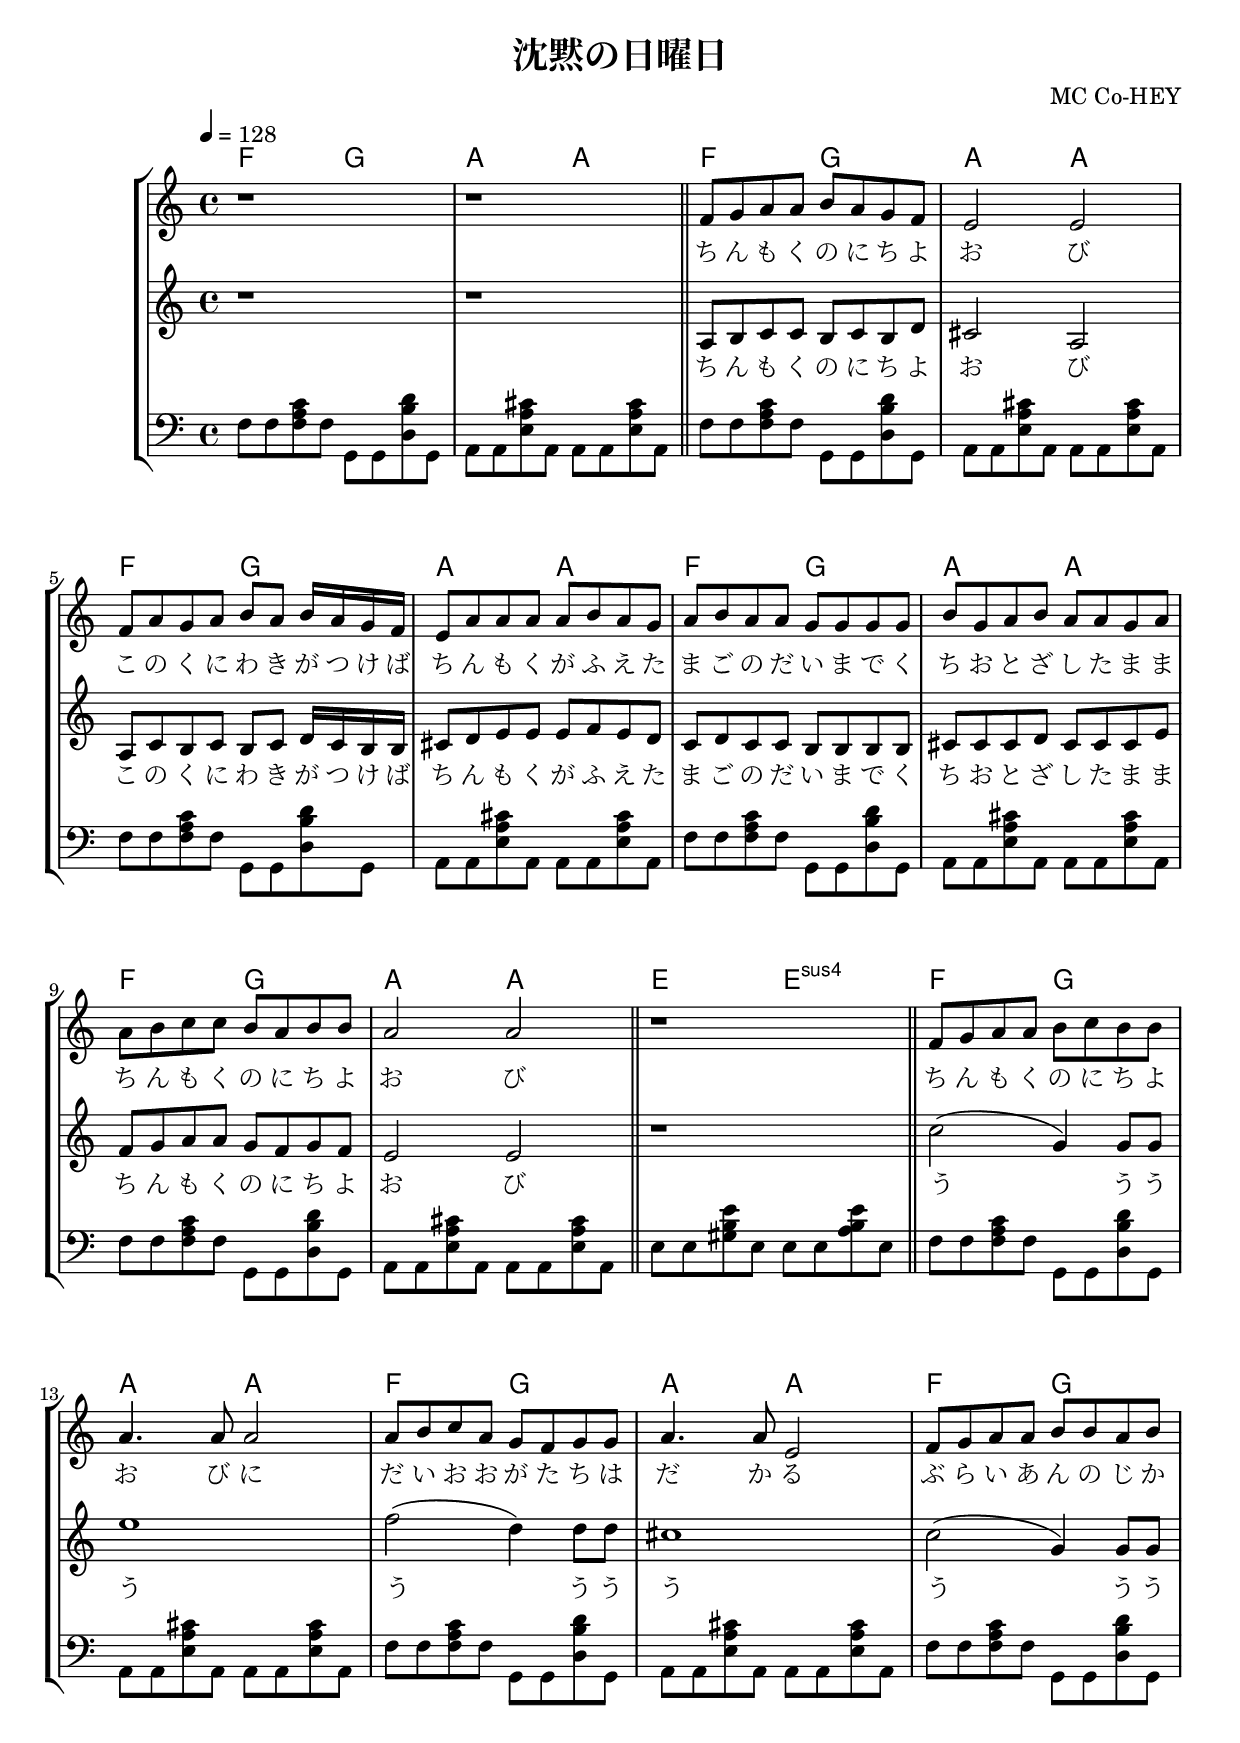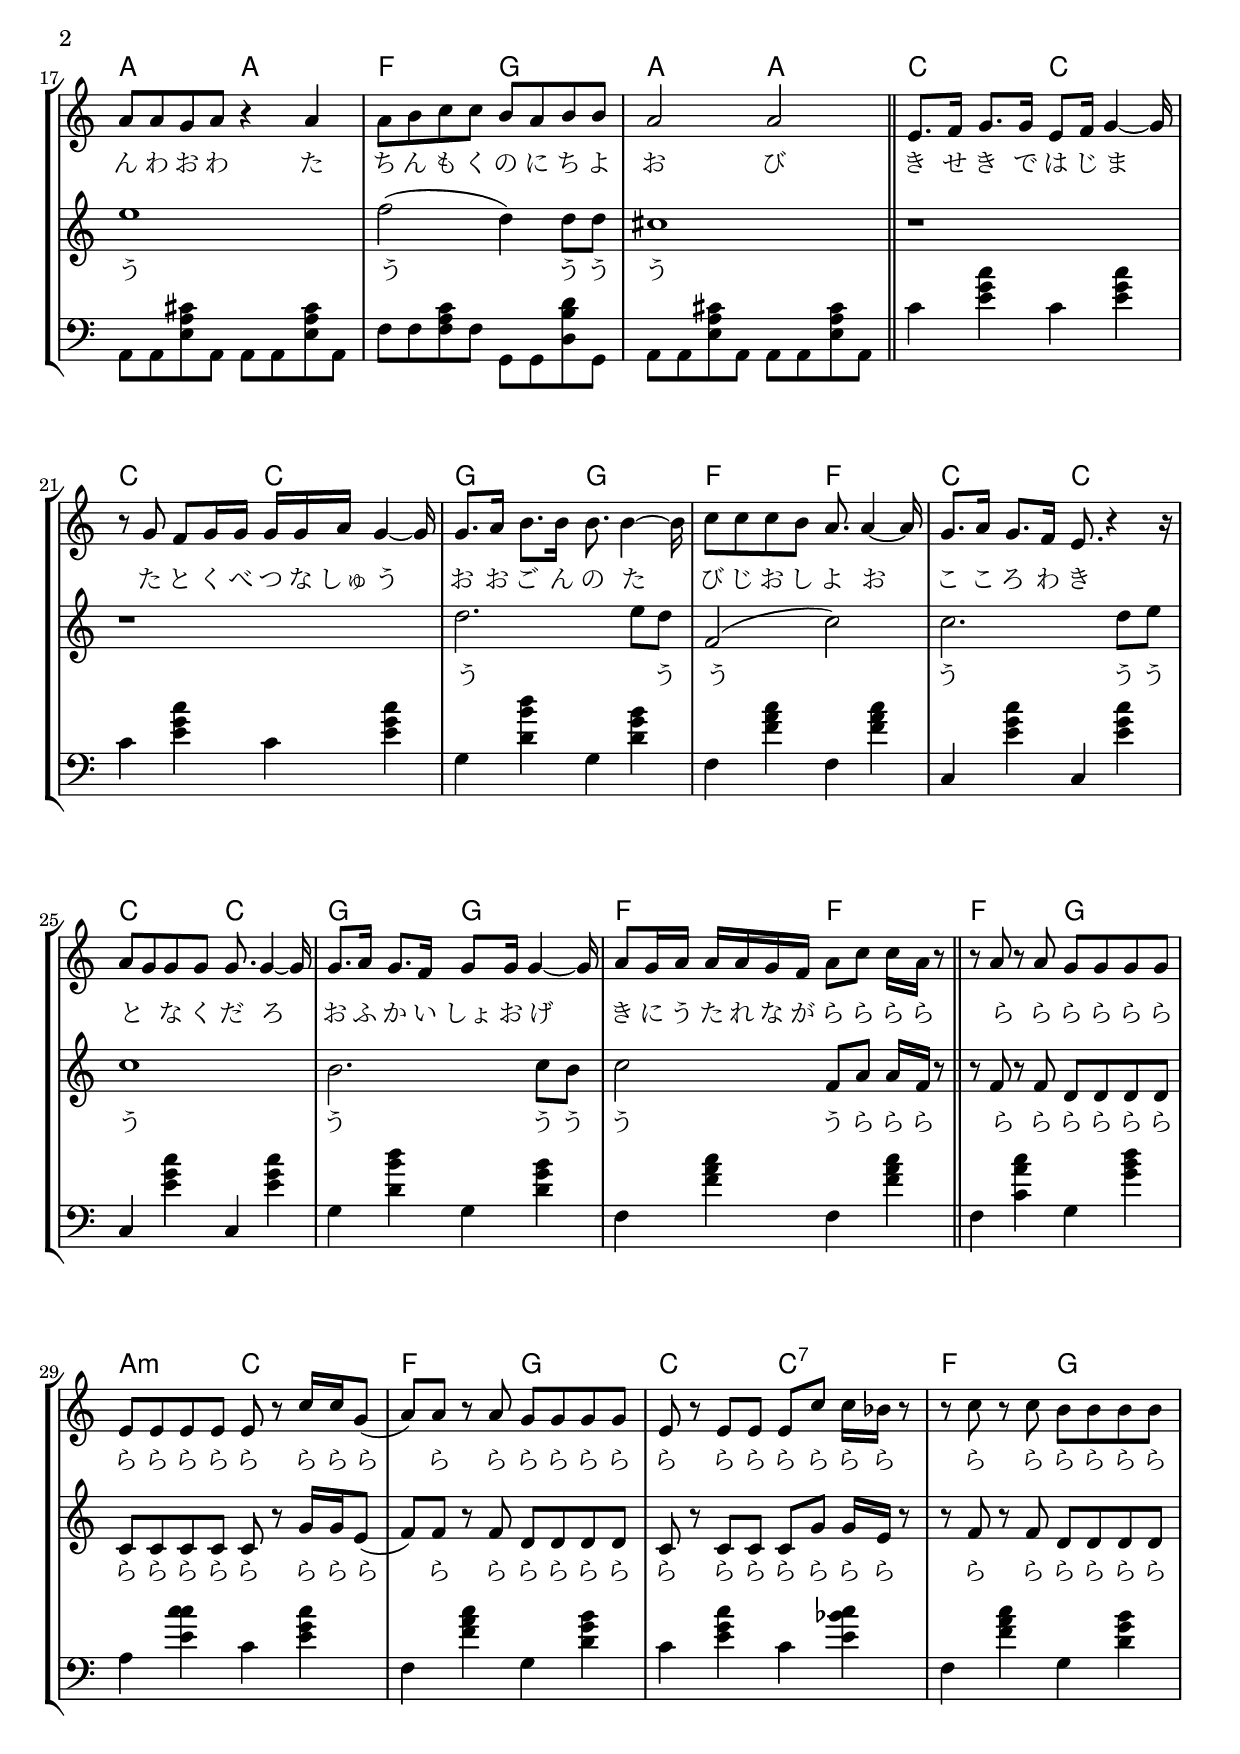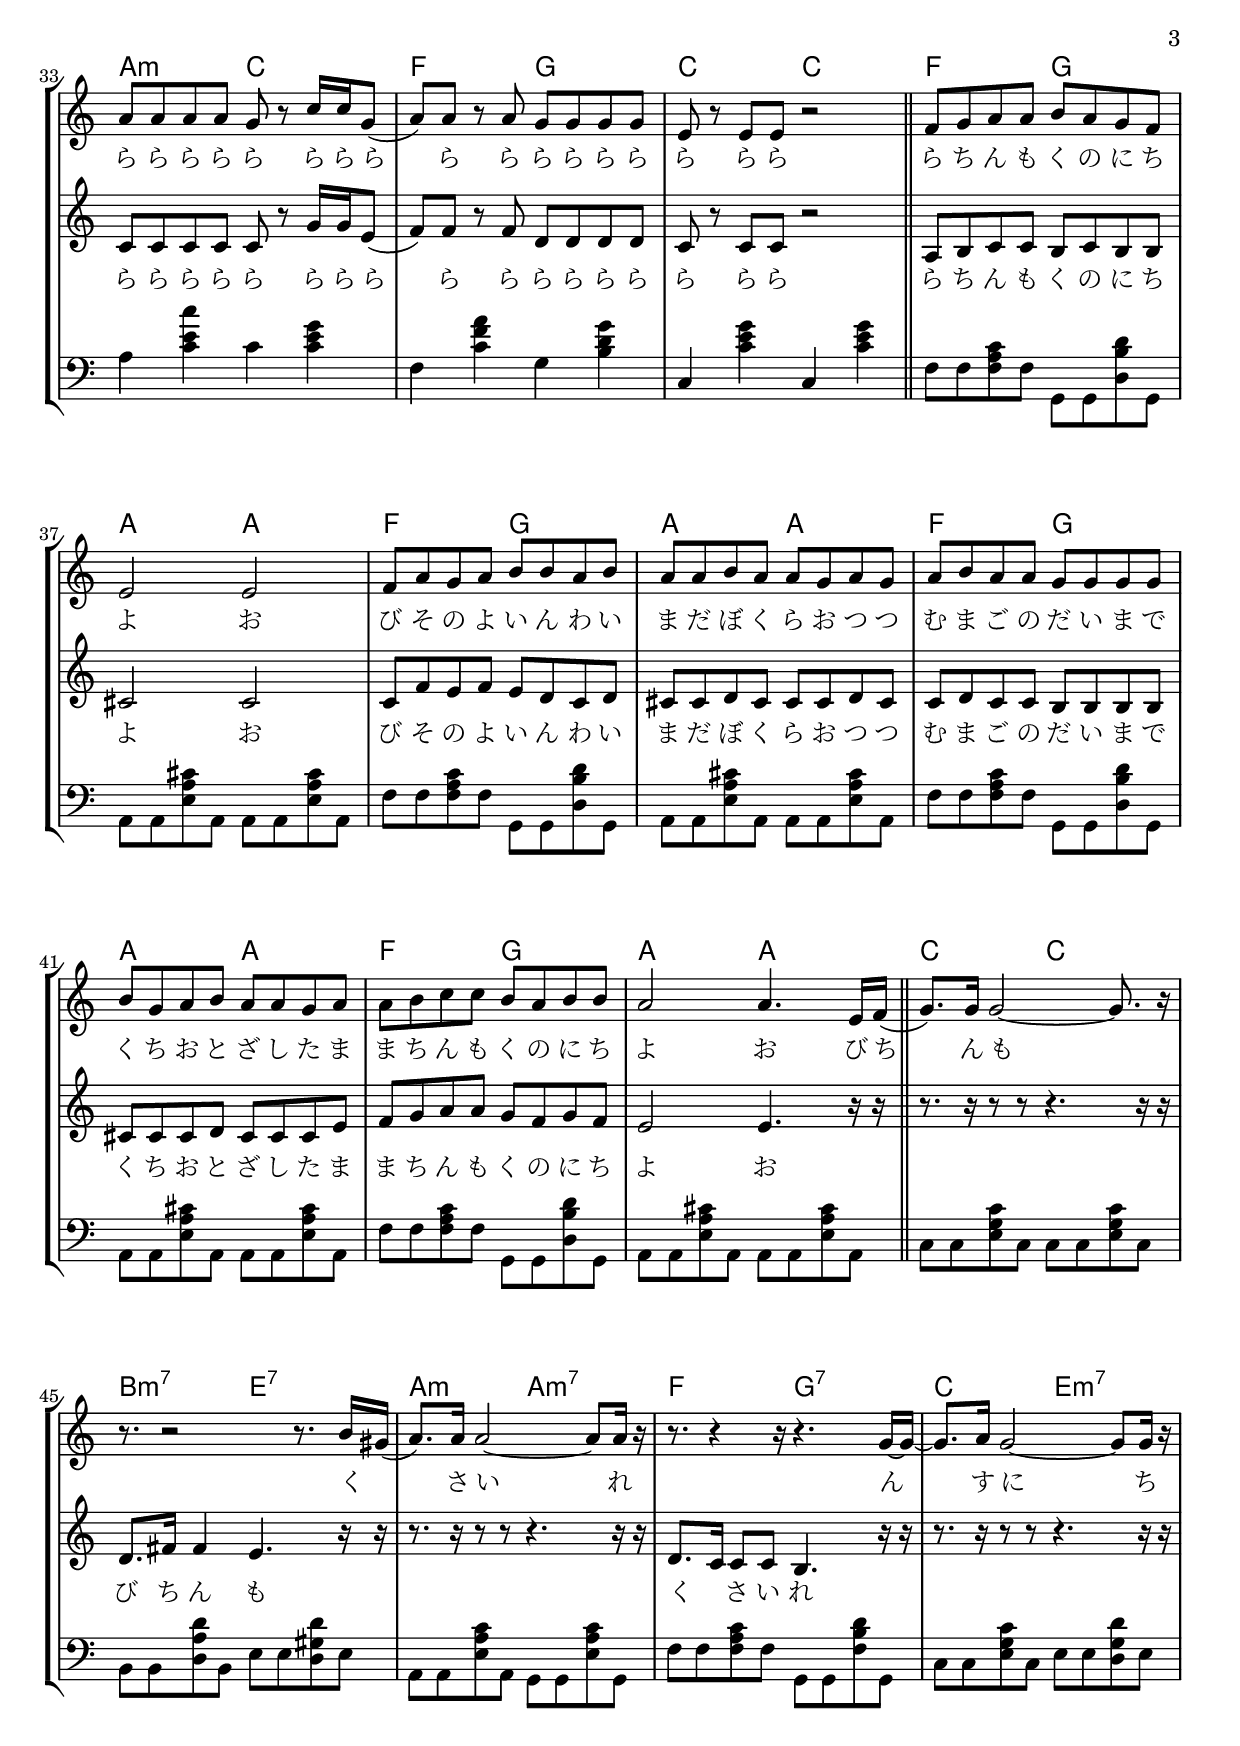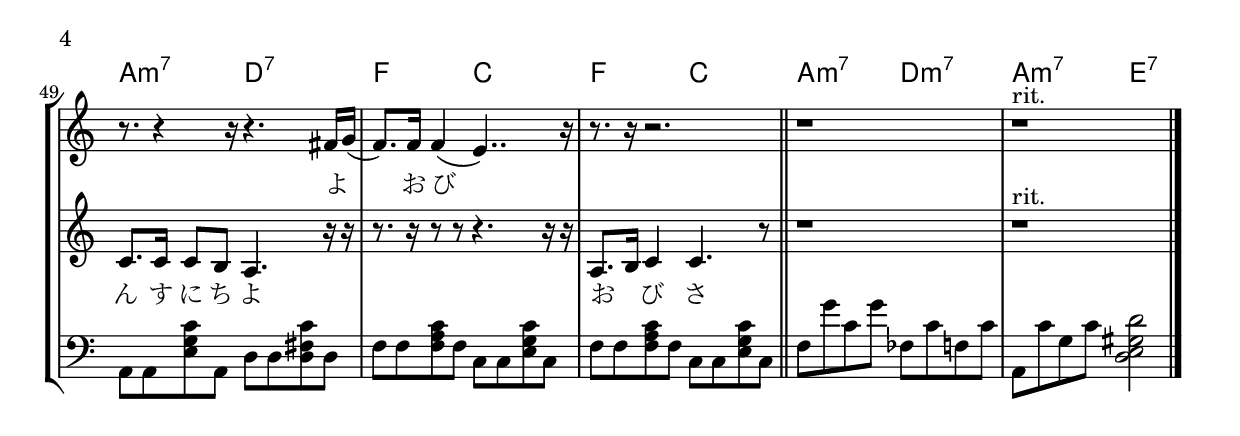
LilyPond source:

\version "2.12.1"

\header {
	title = \markup {沈黙の日曜日}
	composer = \markup \center-column {"MC Co-HEY"}
}

harmony = \chordmode {
	f2 g a a 

	f g a a f g a a f g a a f g a a 

	e e:sus4 

	f g a a f g a a f g a a f g a a 

	c c c c g g f f c c c c g g f f 

	f g a:m c f g c c:7 f g a:m c f g c c 

	f g a a f g a a f g a a f g a a 

	c c b:min7 e:7 a:m a:min7 f g:7 c e:min7 a:min7 d:7 f c f c 

	a:min7 d:m7 a:min7 e:7 
}

melody = {
	\key c \major
	\tempo 4 = 128
	r1 | r1   
	\set Staff.midiInstrument = #"mmi0.42"
	f'8  g'8  a'8  a'8  b'8  a'8  g'8  f'8 
	e'2  e'2 
	f'8  a'8  g'8  a'8  b'8  a'8  b'16  a'16  g'16  f'16 
	e'8  a'8  a'8  a'8  a'8  b'8  a'8  g'8 
	a'8  b'8  a'8  a'8  g'8  g'8  g'8  g'8 
	b'8  g'8  a'8  b'8  a'8  a'8  g'8  a'8 
	a'8  b'8  c''8  c''8  b'8  a'8  b'8  b'8 
	a'2  a'2
	r1   
	\set Staff.midiInstrument = #"mmi0.42"
	f'8  g'8  a'8  a'8  b'8  c''8  b'8  b'8 
	a'4.  a'8  a'2 
	a'8  b'8  c''8  a'8  g'8  f'8  g'8  g'8 
	a'4.  a'8  e'2 
	f'8  g'8  a'8  a'8  b'8  b'8  a'8  b'8 
	a'8  a'8  g'8  a'8  r4  a'4 
	a'8  b'8  c''8  c''8  b'8  a'8  b'8  b'8 
	a'2  a'2
	\set Staff.midiInstrument = #"mmi0.42"
	e'8.  f'16  g'8.  g'16  e'8  f'16  g'4~g'16 
	r8  g'8  f'8  g'16  g'16  g'16  g'16  a'16  g'4~g'16 
	g'8.  a'16  b'8.  b'16  b'8.  b'4~b'16 
	c''8  c''8  c''8  b'8  a'8.  a'4~a'16 
	g'8.  a'16  g'8.  f'16  e'8.  r4~r16 
	a'8  g'8  g'8  g'8  g'8.  g'4~g'16 
	g'8.  a'16  g'8.  f'16  g'8  g'16  g'4~g'16 
	a'8  g'16  a'16  a'16  a'16  g'16  f'16  	\set Staff.midiInstrument = #"Electric Grand"
	a'8  c''8  c''16  a'16  r8~ 
	r8  a'8  r8  a'8  g'8  g'8  g'8  g'8 
	e'8  e'8  e'8  e'8  e'8  r8  c''16  c''16  g'8 
	(a'8)  a'8  r8  a'8  g'8  g'8  g'8  g'8 
	e'8  r8  e'8  e'8  e'8  c''8  c''16  bes'16  r8 
	r8  c''8  r8  c''8  b'8  b'8  b'8  b'8 
	a'8  a'8  a'8  a'8  g'8  r8  c''16  c''16  g'8 
	(a'8)  a'8  r8  a'8  g'8  g'8  g'8  g'8 
	e'8  r8  e'8  e'8  	r2 	\set Staff.midiInstrument = #"mmi0.42"
	f'8  g'8  a'8  a'8  b'8  a'8  g'8  f'8 
	e'2  e'2 
	f'8  a'8  g'8  a'8  b'8  b'8  a'8  b'8 
	a'8  a'8  b'8  a'8  a'8  g'8  a'8  g'8 
	a'8  b'8  a'8  a'8  g'8  g'8  g'8  g'8 
	b'8  g'8  a'8  b'8  a'8  a'8  g'8  a'8 
	a'8  b'8  c''8  c''8  b'8  a'8  b'8  b'8 
	a'2  a'4.  	\set Staff.midiInstrument = #"mmi0.42"
	e'16  f'16 
	(g'8.)  g'16  g'2~g'8.  r16 
	r8.  r2~r8.  b'16  gis'16 
	(a'8.)  a'16  a'2~a'8  a'16  r16 
	r8.  r4~r16  r4.  g'16  g'16~ 
	g'8.  a'16  g'2~g'8  g'16  r16 
	r8.  r4~r16  r4.  fis'16  g'16 
	(f'8.)  f'16  f'4  (e'4..)  r16 
	r8.  r16  	r2. 	r1 | r1^"rit." \bar "|."
}

words = \lyricmode {
	
	ち  ん  も  く  の  に  ち  よ  お  び  こ  の  く  に  わ  き  が  つ  け  ば  ち  ん  も  く  が  ふ  え  た  ま  ご  の  だ  い  ま  で  く  ち  お  と  ざ  し  た  ま  ま  ち  ん  も  く  の  に  ち  よ  お  び  
	
	ち  ん  も  く  の  に  ち  よ  お  び  に  だ  い  お  お  が  た  ち  は  だ  か  る  ぶ  ら  い  あ  ん  の  じ  か  ん  わ  お  わ  た  ち  ん  も  く  の  に  ち  よ  お  び  
	き  せ  き  で  は  じ  ま  た  と  く  べ  つ  な  しゅ  う  お  お  ご  ん  の  た  び  じ  お  し  よ  お  こ  こ  ろ  わ  き  と  な  く  だ  ろ  お  ふ  か  い  しょ  お  げ  き  に  う  た  れ  な  が  ら  
	ら  ら  ら  ら  ら  ら  ら  ら  ら  ら  ら  ら  ら  ら  ら  ら  ら  ら  ら  ら  ら  ら  ら  ら  ら  ら  ら  ら  ら  ら  ら  ら  ら  ら  ら  ら  ら  ら  ら  ら  ら  ら  ら  ら  ら  ら  ら  ら  ら  ら  ら  ら  ら  ら  
	ち  ん  も  く  の  に  ち  よ  お  び  そ  の  よ  い  ん  わ  い  ま  だ  ぼ  く  ら  お  つ  つ  む  ま  ご  の  だ  い  ま  で  く  ち  お  と  ざ  し  た  ま  ま  ち  ん  も  く  の  に  ち  よ  お  び  
	ち  ん  も  く  さ  い  れ  ん  す  に  ち  よ  お  び  さ  ん  で  え  
	
}

secondmelody = {
	\key c \major
	\tempo 4 = 128
	r1 | r1   
	\set Staff.midiInstrument = #"Electric Grand"
	a8  b8  c'8  c'8  b8  c'8  b8  d'8 
	cis'2  a2 
	a8  c'8  b8  c'8  b8  c'8  d'16  c'16  b16  b16 
	cis'8  d'8  e'8  e'8  e'8  f'8  e'8  d'8 
	c'8  d'8  c'8  c'8  b8  b8  b8  b8 
	cis'8  cis'8  cis'8  d'8  cis'8  cis'8  cis'8  e'8 
	f'8  g'8  a'8  a'8  g'8  f'8  g'8  f'8 
	e'2  e'2
	r1   
	\set Staff.midiInstrument = #"Tremolo Strings"
	c''2  (g'4)  g'8  g'8 
	e''1 
	f''2  (d''4)  d''8  d''8 
	cis''1 
	c''2  (g'4)  g'8  g'8 
	e''1 
	f''2  (d''4)  d''8  d''8 
	cis''1
	\set Staff.midiInstrument = #"Tremolo Strings"
	r1
r1 ~ 
	d''2.  e''8  d''8 
	f'2  (c''2) 
	c''2.  d''8  e''8 
	c''1 
	b'2.  c''8  b'8 
	c''2  	\set Staff.midiInstrument = #"Electric Grand"
	f'8  a'8  a'16  f'16  r8~ 
	r8  f'8  r8  f'8  d'8  d'8  d'8  d'8 
	c'8  c'8  c'8  c'8  c'8  r8  g'16  g'16  e'8 
	(f'8)  f'8  r8  f'8  d'8  d'8  d'8  d'8 
	c'8  r8  c'8  c'8  c'8  g'8  g'16  e'16  r8 
	r8  f'8  r8  f'8  d'8  d'8  d'8  d'8 
	c'8  c'8  c'8  c'8  c'8  r8  g'16  g'16  e'8 
	(f'8)  f'8  r8  f'8  d'8  d'8  d'8  d'8 
	c'8  r8  c'8  c'8  	r2 	\set Staff.midiInstrument = #"Electric Grand"
	a8  b8  c'8  c'8  b8  c'8  b8  b8 
	cis'2  cis'2 
	c'8  f'8  e'8  f'8  e'8  d'8  c'8  d'8 
	cis'8  cis'8  d'8  cis'8  cis'8  cis'8  d'8  cis'8 
	c'8  d'8  c'8  c'8  b8  b8  b8  b8 
	cis'8  cis'8  cis'8  d'8  cis'8  cis'8  cis'8  e'8 
	f'8  g'8  a'8  a'8  g'8  f'8  g'8  f'8 
	e'2  e'4.  	\set Staff.midiInstrument = #"fss0.32"
	r16  r16 
	r8.  r16  r8  r8  r4.  r16  r16 
	d'8.  fis'16  fis'4  e'4.  r16  r16~ 
	r8.  r16  r8  r8  r4.  r16  r16 
	d'8.  c'16  c'8  c'8  b4.  r16  r16 
	r8.  r16  r8  r8  r4.  r16  r16 
	c'8.  c'16  c'8  b8  a4.  r16  r16~ 
	r8.  r16  r8  r8  r4.  r16  r16 
	a8.  b16  c'4  c'4.  	r8 	r1 | r1^"rit." \bar "|."
}

secondwords = \lyricmode {
	
	ち  ん  も  く  の  に  ち  よ  お  び  こ  の  く  に  わ  き  が  つ  け  ば  ち  ん  も  く  が  ふ  え  た  ま  ご  の  だ  い  ま  で  く  ち  お  と  ざ  し  た  ま  ま  ち  ん  も  く  の  に  ち  よ  お  び  
	
	う  う  う  う  う  う  う  う  う  う  う  う  う  う  う  う  
	う  う  う  う  う  う  う  う  う  う  う  う  
	ら  ら  ら  ら  ら  ら  ら  ら  ら  ら  ら  ら  ら  ら  ら  ら  ら  ら  ら  ら  ら  ら  ら  ら  ら  ら  ら  ら  ら  ら  ら  ら  ら  ら  ら  ら  ら  ら  ら  ら  ら  ら  ら  ら  ら  ら  ら  ら  ら  ら  ら  ら  ら  ら  
	ち  ん  も  く  の  に  ち  よ  お  び  そ  の  よ  い  ん  わ  い  ま  だ  ぼ  く  ら  お  つ  つ  む  ま  ご  の  だ  い  ま  で  く  ち  お  と  ざ  し  た  ま  ま  ち  ん  も  く  の  に  ち  よ  お  び  
	ち  ん  も  く  さ  い  れ  ん  す  に  ち  よ  お  び  さ  ん  で  え  
	
}

tempochange = {
	\tempo 4 = 128
	r1 | r1 \bar "||"
	\tempo 4 = 128
	r1 | r1 | r1 | r1 | r1 | r1 | r1 | r1 \bar "||"
	\tempo 4 = 128
	r1 \bar "||"
	\tempo 4 = 128
	r1 | r1 | r1 | r1 | r1 | r1 | r1 | r1 \bar "||"
	\tempo 4 = 128
	r1 | r1 | r1 | r1 | r1 | r1 | r1 | r1 \bar "||"
	\tempo 4 = 128
	r1 | r1 | r1 | r1 | r1 | r1 | r1 | r1 \bar "||"
	\tempo 4 = 128
	r1 | r1 | r1 | r1 | r1 | r1 | r1 | r1 \bar "||"
	\tempo 4 = 128
	r1 | r1 | r1 | r1 | r1 | r1 | r1 | r1 \bar "||"
	\tempo 4 = 128
	r1 | \tempo 4 = 96 r2 \tempo 4 = 85 r2 \bar "|."
}

mainacc = {
	\clef bass
	\set Staff.midiInstrument = #"Overdriven Guitar"
	\key c \major
	\tempo 4 = 128
	f8 f8 <f a c'>8 f8
	g,8 g,8 <d b d'>8 g,8
	a,8 a,8 <e a cis'>8 a,8
	a,8 a,8 <e a cis'>8 a,8
	\bar "||"

	\set Staff.midiInstrument = #"Overdriven Guitar"
	f8 f8 <f a c'>8 f8
	g,8 g,8 <d b d'>8 g,8
	a,8 a,8 <e a cis'>8 a,8
	a,8 a,8 <e a cis'>8 a,8
	f8 f8 <f a c'>8 f8
	g,8 g,8 <d b d'>8 g,8
	a,8 a,8 <e a cis'>8 a,8
	a,8 a,8 <e a cis'>8 a,8
	f8 f8 <f a c'>8 f8
	g,8 g,8 <d b d'>8 g,8
	a,8 a,8 <e a cis'>8 a,8
	a,8 a,8 <e a cis'>8 a,8
	f8 f8 <f a c'>8 f8
	g,8 g,8 <d b d'>8 g,8
	a,8 a,8 <e a cis'>8 a,8
	a,8 a,8 <e a cis'>8 a,8
	\bar "||"

	\set Staff.midiInstrument = #"Overdriven Guitar"
	e8 e8 <gis b e'>8 e8
	e8 e8 <a b e'>8 e8
	\bar "||"

	\set Staff.midiInstrument = #"Electric Guitar (muted)"
	f8 f8 <f a c'>8 f8
	g,8 g,8 <d b d'>8 g,8
	a,8 a,8 <e a cis'>8 a,8
	a,8 a,8 <e a cis'>8 a,8
	f8 f8 <f a c'>8 f8
	g,8 g,8 <d b d'>8 g,8
	a,8 a,8 <e a cis'>8 a,8
	a,8 a,8 <e a cis'>8 a,8
	f8 f8 <f a c'>8 f8
	g,8 g,8 <d b d'>8 g,8
	a,8 a,8 <e a cis'>8 a,8
	a,8 a,8 <e a cis'>8 a,8
	f8 f8 <f a c'>8 f8
	g,8 g,8 <d b d'>8 g,8
	a,8 a,8 <e a cis'>8 a,8
	a,8 a,8 <e a cis'>8 a,8
	\bar "||"

	\set Staff.midiInstrument = #"Overdriven Guitar"
	c'4 <e' g' c''>4
	c'4 <e' g' c''>4
	c'4 <e' g' c''>4
	c'4 <e' g' c''>4
	g4 <d' b' d''>4
	g4 <d' g' b'>4
	f4 <f' a' c''>4
	f4 <f' a' c''>4
	c4 <e' g' c''>4
	c4 <e' g' c''>4
	c4 <e' g' c''>4
	c4 <e' g' c''>4
	g4 <d' b' d''>4
	g4 <d' g' b'>4
	f4 <f' a' c''>4
	f4 <f' a' c''>4
	\bar "||"

	\set Staff.midiInstrument = #"Electric Guitar (muted)"
	f4 <c' c'' a'>4
	g4 <g' b' d''>4
	a4 <e' c'' c''>4
	c'4 <e' g' c''>4
	f4 <f' a' c''>4
	g4 <d' g' b'>4
	c'4 <e' g' c''>4
	c'4 <e' bes' c''>4
	f4 <f' a' c''>4
	g4 <d' g' b'>4
	a4 <c' e' c''>4
	c'4 <c' e' g'>4
	f4 <c' f' a'>4
	g4 <b d' g'>4
	c4 <c' e' g'>4
	c4 <c' e' g'>4
	\bar "||"

	\set Staff.midiInstrument = #"Acoustic Guitar (nylon)"
	f8 f8 <f a c'>8 f8
	g,8 g,8 <d b d'>8 g,8
	a,8 a,8 <e a cis'>8 a,8
	a,8 a,8 <e a cis'>8 a,8
	f8 f8 <f a c'>8 f8
	g,8 g,8 <d b d'>8 g,8
	a,8 a,8 <e a cis'>8 a,8
	a,8 a,8 <e a cis'>8 a,8
	f8 f8 <f a c'>8 f8
	g,8 g,8 <d b d'>8 g,8
	a,8 a,8 <e a cis'>8 a,8
	a,8 a,8 <e a cis'>8 a,8
	f8 f8 <f a c'>8 f8
	g,8 g,8 <d b d'>8 g,8
	a,8 a,8 <e a cis'>8 a,8
	a,8 a,8 <e a cis'>8 a,8
	\bar "||"

	\set Staff.midiInstrument = #"Acoustic Guitar (nylon)"
	c8 c8 <e g c'>8 c8
	c8 c8 <e g c'>8 c8
	b,8 b,8 <d a d'>8 b,8
	e8 e8 <d gis d'>8 e8
	a,8 a,8 <e a c'>8 a,8
	g,8 g,8 <e a c'>8 g,8
	f8 f8 <f a c'>8 f8
	g,8 g,8 <f b d'>8 g,8
	c8 c8 <e g c'>8 c8
	e8 e8 <d g d'>8 e8
	a,8 a,8 <e g c'>8 a,8
	d8 d8 <d fis c'>8 d8
	f8 f8 <f a c'>8 f8
	c8 c8 <e g c'>8 c8
	f8 f8 <f a c'>8 f8
	c8 c8 <e g c'>8 c8
	\bar "||"

	\set Staff.midiInstrument = #"Acoustic grand"
	f8 g' c' g'
	fes8 c' f c'
	a,8 c' g c'
	<e d gis d'>2
	\bar "|."
}

subacc = {
	\clef bass
	\set Staff.midiInstrument = #"Percussive Organ"
	\key c \major
	\tempo 4 = 128
	f8 c' a c'
	g,8 d' b d'
	a,8 cis' a cis'
	a,8 cis' a cis'
	\bar "||"

	\set Staff.midiInstrument = #"Percussive Organ"
	f8 c' a c'
	g,8 d' b d'
	a,8 cis' a cis'
	a,8 cis' a cis'
	f8 c' a c'
	g,8 d' b d'
	a,8 cis' a cis'
	a,8 cis' a cis'
	f8 c' a c'
	g,8 d' b d'
	a,8 cis' a cis'
	a,8 cis' a cis'
	f8 c' a c'
	g,8 d' b d'
	a,8 cis' a cis'
	a,8 cis' a cis'
	\bar "||"

	\set Staff.midiInstrument = #"Slap Bass 1"
	e4.e8
	e4.e8
	\bar "||"

	\set Staff.midiInstrument = #"Pad 4 (choir)"
	<f f a c'>4 <f f a c'>4
	<g, d b d'>4 <g, d b d'>4
	<a, e a cis'>4 <a, e a cis'>4
	<a, e a cis'>4 <a, e a cis'>4
	<f f a c'>4 <f f a c'>4
	<g, d b d'>4 <g, d b d'>4
	<a, e a cis'>4 <a, e a cis'>4
	<a, e a cis'>4 <a, e a cis'>4
	<f f a c'>4 <f f a c'>4
	<g, d b d'>4 <g, d b d'>4
	<a, e a cis'>4 <a, e a cis'>4
	<a, e a cis'>4 <a, e a cis'>4
	<f f a c'>4 <f f a c'>4
	<g, d b d'>4 <g, d b d'>4
	<a, e a cis'>4 <a, e a cis'>4
	<a, e a cis'>4 <a, e a cis'>4
	\bar "||"

	\set Staff.midiInstrument = #"Bright Acoustic"
	<c' e' g' c''>4 <c' e' g' c''>4
	<c' e' g' c''>4 <c' e' g' c''>4
	<c' e' g' c''>4 <c' e' g' c''>4
	<c' e' g' c''>4 <c' e' g' c''>4
	<g d' b' d''>4 <g d' b' d''>4
	<g d' g' b'>4 <g d' g' b'>4
	<f f' a' c''>4 <f f' a' c''>4
	<f f' a' c''>4 <f f' a' c''>4
	<c e' g' c''>4 <c e' g' c''>4
	<c e' g' c''>4 <c e' g' c''>4
	<c e' g' c''>4 <c e' g' c''>4
	<c e' g' c''>4 <c e' g' c''>4
	<g d' b' d''>4 <g d' b' d''>4
	<g d' g' b'>4 <g d' g' b'>4
	<f f' a' c''>4 <f f' a' c''>4
	<f f' a' c''>4 <f f' a' c''>4
	\bar "||"

	\set Staff.midiInstrument = #"Lead 2 (sawtooth)"
	f8 f8 <c' c'' a'>8 f8
	g8 g8 <g' b' d''>8 g8
	a8 a8 <e' c'' c''>8 a8
	c'8 c'8 <e' g' c''>8 c'8
	f8 f8 <f' a' c''>8 f8
	g8 g8 <d' g' b'>8 g8
	c'8 c'8 <e' g' c''>8 c'8
	c'8 c'8 <e' bes' c''>8 c'8
	f8 f8 <f' a' c''>8 f8
	g8 g8 <d' g' b'>8 g8
	a8 a8 <c' e' c''>8 a8
	c'8 c'8 <c' e' g'>8 c'8
	f8 f8 <c' f' a'>8 f8
	g8 g8 <b d' g'>8 g8
	c8 c8 <c' e' g'>8 c8
	c8 c8 <c' e' g'>8 c8
	\bar "||"

	\set Staff.midiInstrument = #"Electric Bass (finger)"
	f4.f8
	g,4.g,8
	a,4.a,8
	a,4.a,8
	f4.f8
	g,4.g,8
	a,4.a,8
	a,4.a,8
	f4.f8
	g,4.g,8
	a,4.a,8
	a,4.a,8
	f4.f8
	g,4.g,8
	a,4.a,8
	a,4.a,8
	\bar "||"

	\set Staff.midiInstrument = #"Lead 2 (sawtooth)"
	c8 c' g c'
	c8 c' g c'
	b,8 d' a d'
	e8 d' gis d'
	a,8 c' a c'
	g,8 c' a c'
	f8 c' a c'
	g,8 d' b d'
	c8 c' g c'
	e8 d' g d'
	a,8 c' g c'
	d8 c' fis c'
	f8 c' a c'
	c8 c' g c'
	f8 c' a c'
	c8 c' g c'
	\bar "||"

	\set Staff.midiInstrument = #"Acoustic grand"
	r2
	r2
	r2
	r2
	\bar "|."
}

percA = {
	\drummode {
	hh8 hh8 hh8 hh8 hh8 hh8 hh8 hh8  |r8 hh2. r8  \bar "||"
	r8 hho8 hho8 hho8 hho8 hho8 hho8 hho8  |hho8 hho8 hho8 hho8 hho8 hho8 hho8 hho8  |r8 hho8 hho8 hho8 hho8 hho8 hho8 hho8  |hho8 hho8 hho8 hho8 hho2  |r8 hho8 hho8 hho8 hho8 hho8 hho8 hho8  |hho8 hho8 hho8 hho8 hho8 hho8 hho8 hho8  |r8 hho8 hho8 hho8 hho8 hho8 hho8 hho8  |hho8 hho8 hho2.  \bar "||"
	hh4 hh4 hh4 hh4  \bar "||"
	r8 hho8 hho8 hho8 hho8 hho8 hho8 hho8  |hho8 hho8 hho8 hho8 hho8 hho8 hho8 hho8  |r8 hho8 hho8 hho8 hho8 hho8 hho8 hho8  |hho8 hho8 hho8 hho8 hho2  |r8 hho8 hho8 hho8 hho8 hho8 hho8 hho8  |hho8 hho8 hho8 hho8 hho8 hho8 hho8 hho8  |r8 hho8 hho8 hho8 hho8 hho8 hho8 hho8  |hho8 hho8 hho2.  \bar "||"
	r4 hh4 hh4 hh4  |hh4 hh4 hh4 hh4  |hh4 hh4 hh4 hh4  |hh4 hh4 hh4 hh4  |r4 hh4 hh4 hh4  |hh4 hh4 hh4 hh4  |hh4 hh4 hh4 hh4  |r1  \bar "||"
	r4 hh4 hh4 hh4  |hh4 hh4 hh4 hh4  |hh4 hh4 hh4 hh4  |hh4 hh4 hh4 hh4  |r4 hh4 hh4 hh4  |hh4 hh4 hh4 hh4  |hh4 hh4 hh4 hh4  |r1  \bar "||"
	hh4 hh8 hh2 r8  |\times 16/32{ hh2 hh8. hh8. hh4. hh2. } |hh4 hh8 hh2 r8  |hh4 hh8 hh4 hh4.  |hh4 hh8 hh2 r8  |\times 16/32{ hh2 hh8. hh8. hh4. hh2. } |hh4 hh8 hh2 r8  |\times 16/32{ hh2 hh8. hh1 r4 r16 } \bar "||"
	r8 cymr16 cymr16 cymr8 cymr16 cymr16 cymr8 cymr16 cymr16 cymr8 cymr8  |cymr8 cymr16 cymr16 cymr8 cymr16 cymr16 cymr8 cymr16 cymr16 cymr8 cymr8  |cymr8 cymr16 cymr16 cymr8 cymr16 cymr16 cymr8 cymr16 cymr16 cymr8 cymr16 cymr16  |cymr8 cymr16 cymr16 cymr8 cymr16 cymr16 cymr8 cymr16 cymr16 cymr8 cymr8  |r8 cymr16 cymr16 cymr8 cymr16 cymr16 cymr8 cymr16 cymr16 cymr8 cymr8  |cymr8 cymr16 cymr16 cymr8 cymr16 cymr16 cymr8 cymr16 cymr16 cymr8 cymr8  |cymr8 cymr16 cymr16 cymr8 cymr16 cymr16 cymr8 cymr16 cymr16 cymr8 cymr16 cymr16  |cymr8 cymr16 cymr16 cymr8 cymr16 cymr16 cymr8 cymr16 cymr16 cymr8 cymr8  \bar "||"
	hh8 hh8 hh8 hh8 hh8 hh8 hh8 hh8  |r8 hh2. r8  \bar "|."
	}
}

percB = {
	\drummode {
	r4 sn8. sn8 sn8. sn8. sn16  |r4 sn2 sn4  \bar "||"
	r8 sn4 sn4 sn4 sn8  |r8 sn4 sn4 sn4 sn8  |r8 sn4 sn4 sn4 sn8  |r8 sn4 sn8 sn8 sn16 sn4 r16  |r8 sn4 sn4 sn4 sn8  |r8 sn4 sn4 sn4 sn8  |r8 sn4 sn4 sn4 sn8  |r8 sn8. sn16 sn8 sn16 sn16 sn16 sn8. sn8  \bar "||"
	r8 hhp4 hhp2 r8  \bar "||"
	r8 sn4 sn4 sn4 sn8  |r8 sn4 sn4 sn4 sn8  |r8 sn4 sn4 sn4 sn8  |r8 sn4 sn8 sn8 sn16 sn4 r16  |r8 sn4 sn4 sn4 sn8  |r8 sn4 sn4 sn4 sn8  |r8 sn4 sn4 sn4 sn8  |r8 sn8. sn16 sn8 sn16 sn16 sn16 sn8. sn8  \bar "||"
	r4 sn8 sn4. sn4  |r4 sn8 sn4. sn4  |r4 sn8 sn4. sn4  |r4 sn8 sn4. sn4  |r4 sn8 sn4. sn4  |r4 sn8 sn4. sn4  |r4 sn8 sn4. sn4  |sn16 sn16 sn16 sn16 sn16 sn16 sn16 sn16 sn16 sn16 sn16 sn16 sn16 sn16 sn16 sn16  \bar "||"
	r4 sn8 sn4. sn4  |r4 sn8 sn4. sn4  |r4 sn8 sn4. sn4  |r4 sn8 sn4. sn4  |r4 sn8 sn4. sn4  |r4 sn8 sn4. sn4  |r4 sn8 sn4. sn4  |sn16 sn16 sn16 sn16 sn16 sn16 sn16 sn16 sn16 sn16 sn16 sn16 sn16 sn16 sn16 sn16  \bar "||"
	r16 hhp8 hhp8 hhp2 r8.  |\times 16/32{ r8 hhp4 hhp4 hhp8 hhp2 r8 hhp2 r8 } |r16 hhp8 hhp8 hhp2 r8.  |r16 hhp8 hhp8 hhp8. hhp2  |r16 hhp8 hhp8 hhp2 r8.  |\times 16/32{ r8 hhp4 hhp4 hhp8 hhp2 r8 hhp2 r8 } |r16 hhp8 hhp8 hhp2 r8.  |\times 16/32{ r8 hhp4 hhp4 hhp8 hhp1 r4 } \bar "||"
	r4 sn2 sn4  |r4 sn8 sn4. sn4  |r4 sn2 sn4  |r4 sn8 sn4. sn4  |r4 sn2 sn4  |r4 sn8 sn4. sn4  |r4 sn2 sn4  |r4 sn2 sn8 sn16 sn16  \bar "||"
	r4 sn8. sn8 sn8. sn8. sn16  |r4 sn2 sn4  \bar "|."
	}
}

percC = {
	\drummode {
	bd8 bd4 bd2 bd8  |bd8 bd4. bd4. bd8  \bar "||"
	bd4 bd4 bd8. bd8 bd8.  |bd4 bd4 bd8. bd8 bd8.  |bd4 bd4 bd8. bd8 bd8.  |bd4 bd4 r16 bd4. r16  |bd4 bd4 bd8. bd8 bd8.  |bd4 bd4 bd8. bd8 bd8.  |bd4 bd4 bd8. bd8 bd8.  |bd8 bd8 bd8. bd8. bd8 bd8 bd8  \bar "||"
	r4 sn4 r16 sn16 sn8. sn16 sn16 sn16  \bar "||"
	bd4 bd4 bd8. bd8 bd8.  |bd4 bd4 bd8. bd8 bd8.  |bd4 bd4 bd8. bd8 bd8.  |bd4 bd4 r16 bd4. r16  |bd4 bd4 bd8. bd8 bd8.  |bd4 bd4 bd8. bd8 bd8.  |bd4 bd4 bd8. bd8 bd8.  |bd8 bd8 bd8. bd8. bd8 bd8 bd8  \bar "||"
	bd4 bd4 bd4 bd4  |bd4 bd4 bd4 bd8 bd8  |bd4 bd4 bd4 bd4  |bd4 bd4 bd4 bd8 bd8  |bd4 bd4 bd4 bd4  |bd4 bd4 bd4 bd8 bd8  |bd4 bd4 bd4 bd4  |bd4 bd4 bd8 bd8 bd8 bd8  \bar "||"
	bd4 bd4 bd4 bd4  |bd4 bd4 bd4 bd8 bd8  |bd4 bd4 bd4 bd4  |bd4 bd4 bd4 bd8 bd8  |bd4 bd4 bd4 bd4  |bd4 bd4 bd4 bd8 bd8  |bd4 bd4 bd4 bd4  |bd4 bd4 bd8 bd8 bd8 bd8  \bar "||"
	r1  |\times 16/32{ r1 r2 hho2 } |r1  |\times 16/32{ r1 r2 hho2 } |r1  |\times 16/32{ r1 r2 hho2 } |r1  |\times 16/32{ r1 r2 hho2 } \bar "||"
	bd8. bd16 bd8. bd16 bd8. bd16 bd8. bd16  |bd8. bd16 bd8. bd16 bd8. bd16 bd4  |bd8. bd16 bd8. bd16 bd8. bd16 bd8. bd16  |bd8. bd16 bd8. bd16 bd8. bd16 bd4  |bd8. bd16 bd8. bd16 bd8. bd16 bd8. bd16  |bd8. bd16 bd8. bd16 bd8. bd16 bd4  |bd8. bd16 bd8. bd16 bd8. bd16 bd8. bd16  |bd8. bd16 bd8. bd16 bd8. bd16 bd8. bd16  \bar "||"
	bd8 bd4 bd2 bd8  |bd8 bd4. bd4. bd8  \bar "|."
	}
}

percD = {
	\drummode {
	r1  |r2 r8 hho4.  \bar "||"
	cymc1  |r1  |cymc1  |r1  |cymc1  |r1  |cymc1  |r1  \bar "||"
	bd4. bd8 bd4 bd4  \bar "||"
	cymc1  |r1  |cymc1  |r1  |cymc1  |r1  |cymc1  |r1  \bar "||"
	r8 hhp4 hhp4 hhp4 hhp8  |r8 hhp4 hhp4 hhp4 hhp8  |r8 hhp4 hhp4 hhp4 hhp8  |r8 hhp4 hhp4 hhp4 hhp8  |r8 hhp4 hhp4 hhp4 hhp8  |r8 hhp4 hhp4 hhp4 hhp8  |r8 hhp4 hhp4 hhp4 hhp8  |r8 hhp4 hhp4 hhp4 hhp8  \bar "||"
	r8 hhp4 hhp4 hhp4 hhp8  |r8 hhp4 hhp4 hhp4 hhp8  |r8 hhp4 hhp4 hhp4 hhp8  |r8 hhp4 hhp4 hhp4 hhp8  |r8 hhp4 hhp4 hhp4 hhp8  |r8 hhp4 hhp4 hhp4 hhp8  |r8 hhp4 hhp4 hhp4 hhp8  |r8 hhp4 hhp4 hhp4 hhp8  \bar "||"
	bd8. bd8. bd2 bd8  |\times 16/32{ bd4. bd4. bd2 bd2 bd4 } |bd8. bd8. bd2 bd8  |bd8. bd8. bd2 r8  |bd8. bd8. bd2 bd8  |\times 16/32{ bd4. bd4. bd2 bd2 bd4 } |bd8. bd8. bd2 bd8  |\times 16/32{ bd4. bd4. bd8 bd2 r8 bd2 } \bar "||"
	r1  |r2 r16 tommh4. r16  |r1  |r2 r16 tommh4. r16  |r1  |r2 r16 tommh4. r16  |r1  |r4. tommh2 r8  \bar "||"
	r1  |r2 r8 hho4.  \bar "|."
	}
}

percE = {
	\drummode {
	r1 |cymc1  \bar "||"
	r1 |r1 |r1 |r2. tommh16 tommh8.  |r1 |r1 |r1 |r2. tommh16 tommh8.  \bar "||"
	cymc1  \bar "||"
	r1 |r1 |r1 |r2. tommh16 tommh8.  |r1 |r1 |r1 |r2. tommh16 tommh8.  \bar "||"
	cymc1  |r1 |r1 |r1 |cymc1  |r1 |r1 |r1 \bar "||"
	cymc1  |r1 |r1 |r1 |cymc1  |r1 |r1 |r1 \bar "||"
	r2 ss2  |\times 16/32{ r1 ss1 } |r2 ss2  |\times 16/32{ r1 ss1 } |r2 ss2  |\times 16/32{ r1 ss1 } |r2 ss2  |\times 16/32{ r1 ss1 } \bar "||"
	r1  |r2. r8 toml8  |r1  |r2. r8 toml8  |r1  |r2. r8 toml8  |r1  |r2 r16 toml4. r16  \bar "||"
	r1 |cymc1  \bar "|."
	}
}

percF = {
	\drummode {
	r1 |r4 r16 tommh16 tommh4. tommh4  \bar "||"
	r1 |r1 |r1 |r2. r8 tomfh16 tomfh16  |r1 |r1 |r1 |r2. r8 tomfh8  \bar "||"
	r1 \bar "||"
	r1 |r1 |r1 |r2. r8 tomfh16 tomfh16  |r1 |r1 |r1 |r2. r8 tomfh8  \bar "||"
	r1 | r1 | r1 | r1 | r1 | r1 | r1 | r1 \bar "||"
	r1 | r1 | r1 | r1 | r1 | r1 | r1 | r1 \bar "||"
	r1 |r1 |r1 |r2 r8. sn16 sn4  |r1 |r1 |r1 |\times 16/32{ r1 sn4 sn8 sn2 r8 } \bar "||"
	cymc1  |r1 |r1 |r1 |cymc1  |r1 |r1 |r1 \bar "||"
	r1 |r4 r16 tommh16 tommh4. tommh4  \bar "|."
	}
}

percG = {
	\drummode {
	r1 |r4. r16 tomml4. tomml8.  \bar "||"
	r1 |r1 |r1 |r1 |r1 |r1 |r1 |r2. tomml16 tomml8.  \bar "||"
	r1 \bar "||"
	r1 |r1 |r1 |r1 |r1 |r1 |r1 |r2. tomml16 tomml8.  \bar "||"
	r1 | r1 | r1 | r1 | r1 | r1 | r1 | r1 \bar "||"
	r1 | r1 | r1 | r1 | r1 | r1 | r1 | r1 \bar "||"
	r1 |r1 |r1 |r2. r8 tomml8  |r1 |r1 |r1 |r2. r8 tomml8  \bar "||"
	r1 | r1 | r1 | r1 | r1 | r1 | r1 | r1 \bar "||"
	r1 |r4. r16 tomml4. tomml8.  \bar "|."
	}
}

percH = {
	\drummode {
	r1 |r2 r16 toml8 toml4 r16  \bar "||"
	r1 | r1 | r1 | r1 | r1 | r1 | r1 | r1 \bar "||"
	r1 \bar "||"
	r1 | r1 | r1 | r1 | r1 | r1 | r1 | r1 \bar "||"
	r1 | r1 | r1 | r1 | r1 | r1 | r1 | r1 \bar "||"
	r1 | r1 | r1 | r1 | r1 | r1 | r1 | r1 \bar "||"
	r1 |r1 |r1 |r1 |r1 |r1 |r1 |\times 16/32{ r1 r2 r8 tommh4. } \bar "||"
	r1 | r1 | r1 | r1 | r1 | r1 | r1 | r1 \bar "||"
	r1 |r2 r16 toml8 toml4 r16  \bar "|."
	}
}

percI = {
	\drummode {
	r1 |r2 r8 tomfh4 tomfh8  \bar "||"
	r1 | r1 | r1 | r1 | r1 | r1 | r1 | r1 \bar "||"
	r1 \bar "||"
	r1 | r1 | r1 | r1 | r1 | r1 | r1 | r1 \bar "||"
	r1 | r1 | r1 | r1 | r1 | r1 | r1 | r1 \bar "||"
	r1 | r1 | r1 | r1 | r1 | r1 | r1 | r1 \bar "||"
	r1 |r1 |r1 |r1 |r1 |r1 |r1 |\times 16/32{ r1 r2. tomfh4 } \bar "||"
	r1 | r1 | r1 | r1 | r1 | r1 | r1 | r1 \bar "||"
	r1 |r2 r8 tomfh4 tomfh8  \bar "|."
	}
}

\score {
	<<
		\new StaffGroup <<
			\new ChordNames {\harmony}
			\new Voice = "melody" {\melody}
			\new Lyrics \lyricsto "melody" \words
			\new Voice = "secondmelody" {\secondmelody}
			\new Lyrics \lyricsto "secondmelody" \secondwords
			\new Staff = "mainacc" {\mainacc}
		>>
	>>
	\layout { }
}
